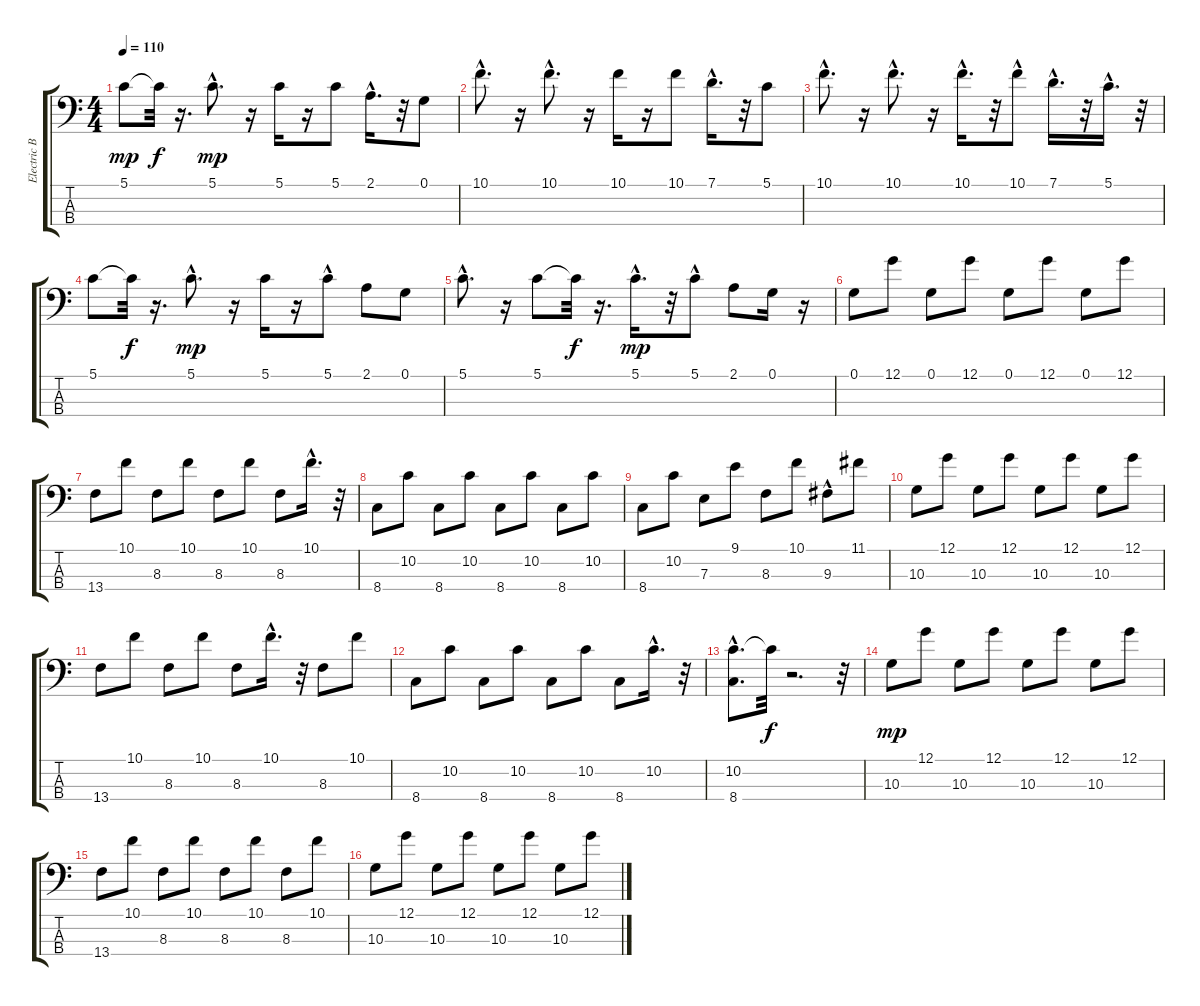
\track ("Electric Bass" "Electric B") {instrument electricbassfinger}
\staff {score tabs}
\tuning (G2 D2 A1 E1) {hide}
\ts (4 4)
\tempo 110
\clef f4
\ks c
5.1.8{dy mp} 5.1{t}.32{dy f} r.16{d} 5.1{hac}.8{d dy mp} r.16 5.1.16 r.16 5.1.8 2.1{hac}.16{d} r.32 0.1.8 |
10.1{hac}.8{d} r.16 10.1{hac}.8{d} r.16 10.1.16 r.16 10.1.8 7.1{hac}.16{d} r.32 5.1.8 |
10.1{hac}.8{d} r.16 10.1{hac}.8{d} r.16 10.1{hac}.16{d} r.32 10.1{hac}.8 7.1{hac}.16{d} r.32 5.1{hac}.16{d} r.32 |
5.1.8 5.1{t}.32{dy f} r.16{d} 5.1{hac}.8{d dy mp} r.16 5.1.16 r.16 5.1{hac}.8 2.1.8 0.1.8 |
5.1{hac}.8{d} r.16 5.1.8 5.1{t}.32{dy f} r.16{d} 5.1{hac}.16{d dy mp} r.32 5.1{hac}.8 2.1.8 0.1.16 r.16 |
0.1.8 12.1.8 0.1.8 12.1.8 0.1.8 12.1.8 0.1.8 12.1.8 |
13.4.8 10.1.8 8.3.8 10.1.8 8.3.8 10.1.8 8.3.8 10.1{hac}.16{d} r.32 |
8.4.8 10.2.8 8.4.8 10.2.8 8.4.8 10.2.8 8.4.8 10.2.8 |
8.4.8 10.2.8 7.3.8 9.1.8 8.3.8 10.1.8 9.3{hac}.8 11.1.8 |
10.3.8 12.1.8 10.3.8 12.1.8 10.3.8 12.1.8 10.3.8 12.1.8 |
13.4.8 10.1.8 8.3.8 10.1.8 8.3.8 10.1{hac}.16{d} r.32 8.3.8 10.1.8 |
8.4.8 10.2.8 8.4.8 10.2.8 8.4.8 10.2.8 8.4.8 10.2{hac}.16{d} r.32 |
(10.2{hac} 8.4{hac}).8{d} 10.2{t}.32{dy f} r.2{d} r.32 |
10.3.8{dy mp} 12.1.8 10.3.8 12.1.8 10.3.8 12.1.8 10.3.8 12.1.8 |
13.4.8 10.1.8 8.3.8 10.1.8 8.3.8 10.1.8 8.3.8 10.1.8 |
10.3.8 12.1.8 10.3.8 12.1.8 10.3.8 12.1.8 10.3.8 12.1.8
